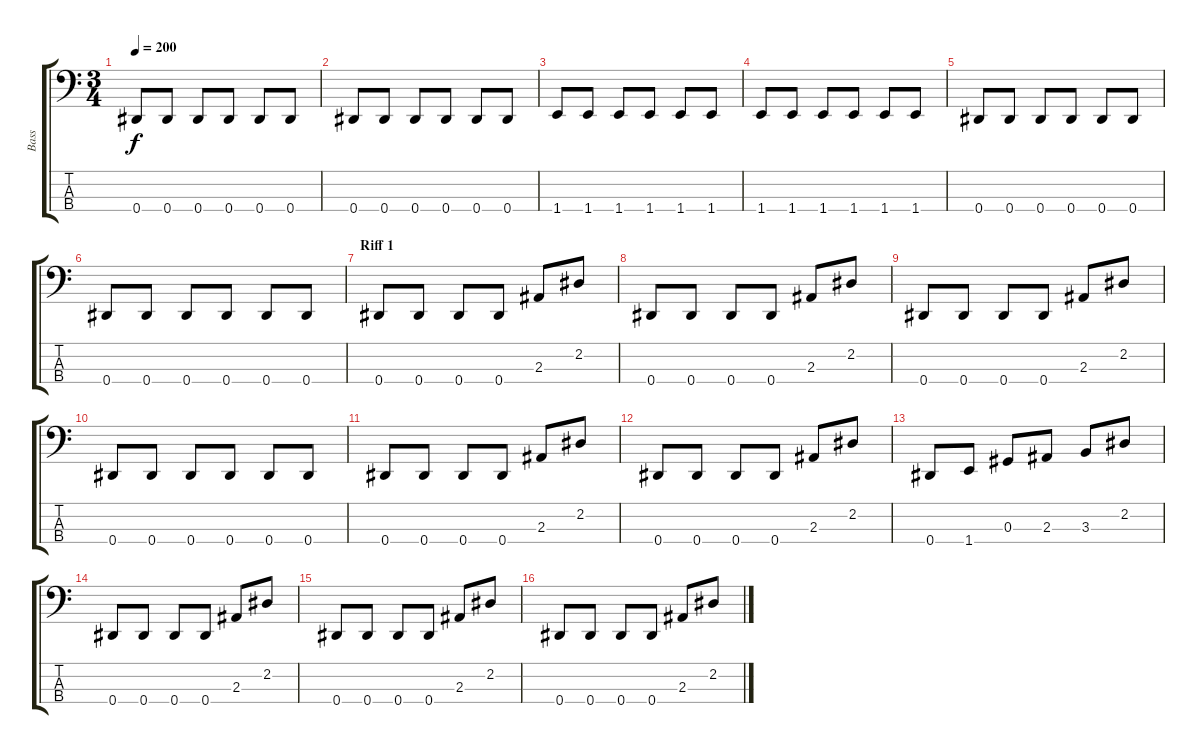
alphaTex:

\track ("Bass" "Bass") {instrument electricbasspick}
\staff {score tabs}
\tuning (Gb2 Db2 Ab1 Eb1) {hide}
\ts (3 4)
\tempo 200
\clef f4
\ks c
0.4.8{dy f} 0.4.8 0.4.8 0.4.8 0.4.8 0.4.8 |
0.4.8 0.4.8 0.4.8 0.4.8 0.4.8 0.4.8 |
1.4.8 1.4.8 1.4.8 1.4.8 1.4.8 1.4.8 |
1.4.8 1.4.8 1.4.8 1.4.8 1.4.8 1.4.8 |
0.4.8 0.4.8 0.4.8 0.4.8 0.4.8 0.4.8 |
0.4.8 0.4.8 0.4.8 0.4.8 0.4.8 0.4.8 |
\section ("" "Riff 1")
0.4.8 0.4.8 0.4.8 0.4.8 2.3.8 2.2.8 |
0.4.8 0.4.8 0.4.8 0.4.8 2.3.8 2.2.8 |
0.4.8 0.4.8 0.4.8 0.4.8 2.3.8 2.2.8 |
0.4.8 0.4.8 0.4.8 0.4.8 0.4.8 0.4.8 |
0.4.8 0.4.8 0.4.8 0.4.8 2.3.8 2.2.8 |
0.4.8 0.4.8 0.4.8 0.4.8 2.3.8 2.2.8 |
0.4.8 1.4.8 0.3.8 2.3.8 3.3.8 2.2.8 |
0.4.8 0.4.8 0.4.8 0.4.8 2.3.8 2.2.8 |
0.4.8 0.4.8 0.4.8 0.4.8 2.3.8 2.2.8 |
0.4.8 0.4.8 0.4.8 0.4.8 2.3.8 2.2.8
